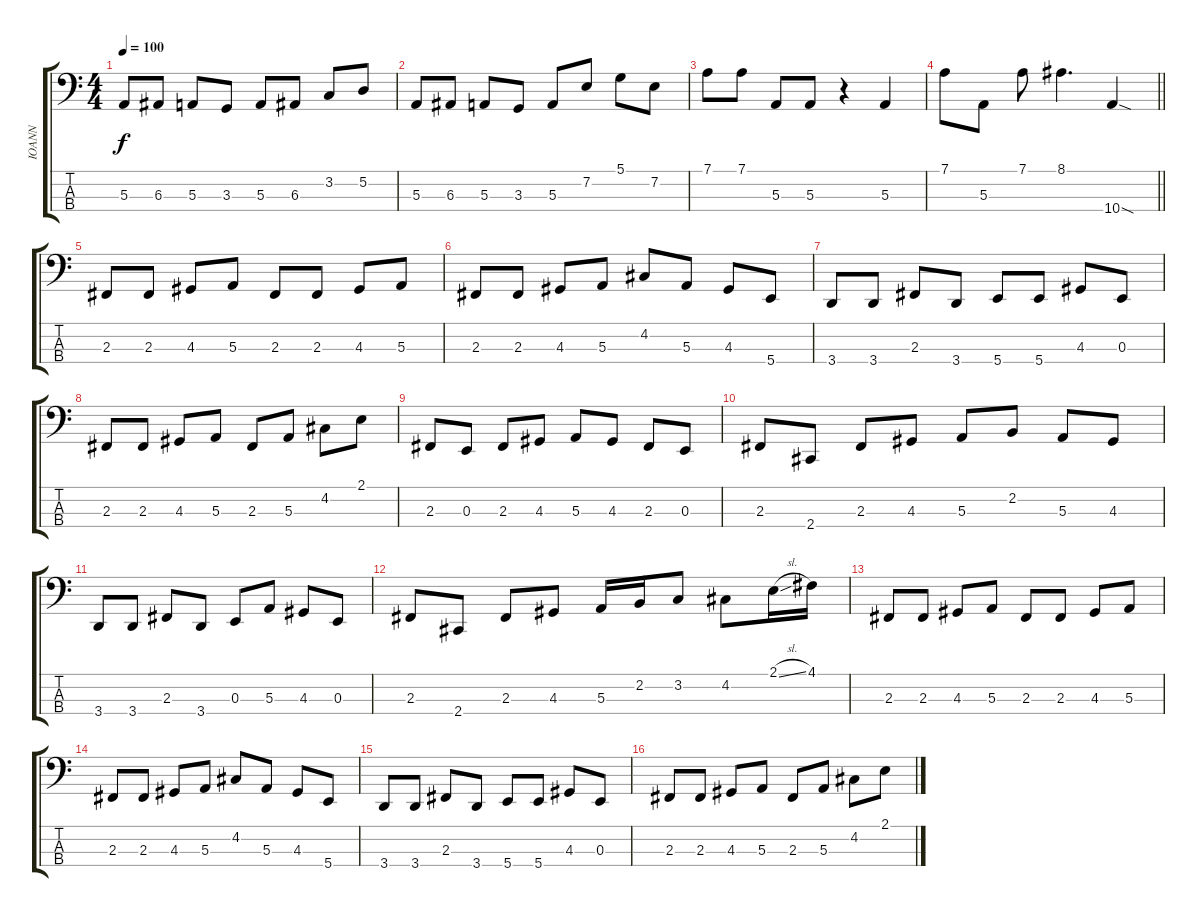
\track ("IOANN" "IOANN") {instrument slapbass2}
\staff {score tabs}
\tuning (D2 A1 E1 B0) {hide}
\ts (4 4)
\tempo 100
\clef f4
\ks c
5.3.8{dy f} 6.3.8 5.3.8 3.3.8 5.3.8 6.3.8 3.2.8 5.2.8 |
5.3.8 6.3.8 5.3.8 3.3.8 5.3.8 7.2.8 5.1.8 7.2.8 |
7.1.8 7.1.8 5.3.8 5.3.8 r.4 5.3.4 |
\barLineRight lightlight
7.1.8 5.3.8 7.1.8 8.1.4{d} 10.4{sod}.4 |
2.3.8 2.3.8 4.3.8 5.3.8 2.3.8 2.3.8 4.3.8 5.3.8 |
2.3.8 2.3.8 4.3.8 5.3.8 4.2.8 5.3.8 4.3.8 5.4.8 |
3.4.8 3.4.8 2.3.8 3.4.8 5.4.8 5.4.8 4.3.8 0.3.8 |
2.3.8 2.3.8 4.3.8 5.3.8 2.3.8 5.3.8 4.2.8 2.1.8 |
2.3.8 0.3.8 2.3.8 4.3.8 5.3.8 4.3.8 2.3.8 0.3.8 |
2.3.8 2.4.8 2.3.8 4.3.8 5.3.8 2.2.8 5.3.8 4.3.8 |
3.4.8 3.4.8 2.3.8 3.4.8 0.3.8 5.3.8 4.3.8 0.3.8 |
2.3.8 2.4.8 2.3.8 4.3.8 5.3.16 2.2.16 3.2.8 4.2.8 2.1{sl}.16 4.1.16 |
2.3.8 2.3.8 4.3.8 5.3.8 2.3.8 2.3.8 4.3.8 5.3.8 |
2.3.8 2.3.8 4.3.8 5.3.8 4.2.8 5.3.8 4.3.8 5.4.8 |
3.4.8 3.4.8 2.3.8 3.4.8 5.4.8 5.4.8 4.3.8 0.3.8 |
2.3.8 2.3.8 4.3.8 5.3.8 2.3.8 5.3.8 4.2.8 2.1.8
